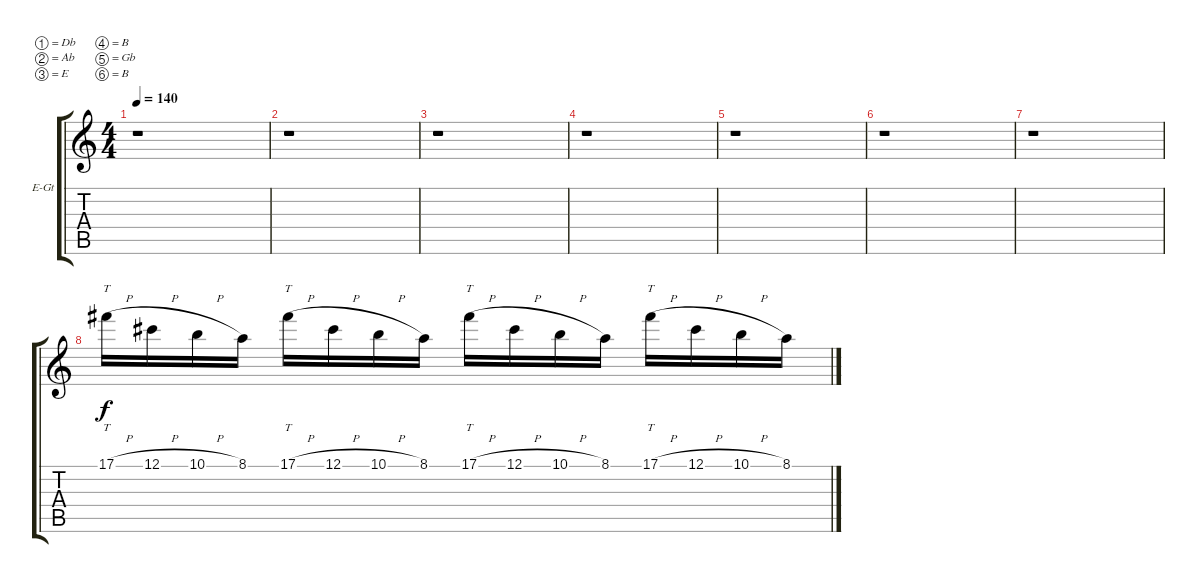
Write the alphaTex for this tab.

\bracketExtendMode groupsimilarinstruments
\firstSystemTrackNameOrientation horizontal
\otherSystemsTrackNameOrientation horizontal
\track ("Extra Guitar" "E-Gt") {instrument distortionguitar}
\staff {score tabs}
\tuning (Db4 Ab3 E3 B2 Gb2 B1)
\ts (4 4)
\tempo 140
\clef g2
\ks c
r.1{dy mp} |
r.1 |
r.1 |
r.1 |
r.1 |
r.1 |
r.1 |
17.1{h}.16{tt dy f} 12.1{h}.16 10.1{h}.16 8.1.16 17.1{h}.16{tt} 12.1{h}.16 10.1{h}.16 8.1.16 17.1{h}.16{tt} 12.1{h}.16 10.1{h}.16 8.1.16 17.1{h}.16{tt} 12.1{h}.16 10.1{h}.16 8.1.16
